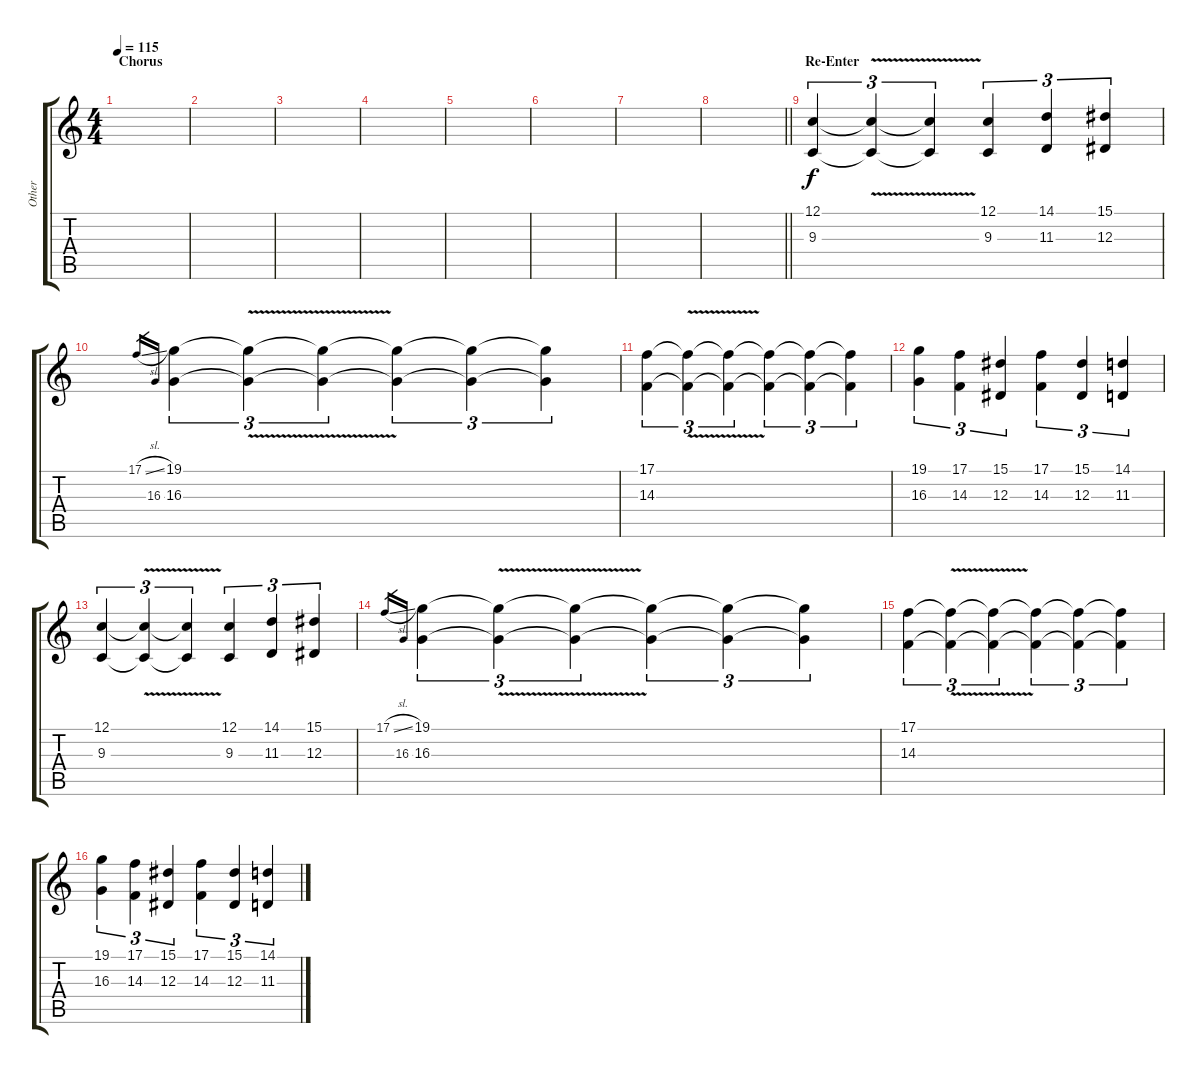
\track ("Other" "Other") {instrument synthvoice}
\staff {score tabs}
\tuning (C4 G3 Eb3 Bb2 F2 C2) {hide}
\ts (4 4)
\section ("" "Chorus")
\tempo 115
\clef g2
\ks c
|
|
|
|
|
|
|
\barLineRight lightlight
|
\section ("" "Re-Enter")
(12.1 9.3).4{tu (3 2) volume 9} (12.1{v t} 9.3{v t}).4{tu (3 2)} (12.1{t} 9.3{t}).4{tu (3 2)} (12.1 9.3).4{tu (3 2)} (14.1 11.3).4{tu (3 2)} (15.1 12.3).4{tu (3 2)} |
17.1{sl}.16{gr} 16.3.16{gr} (19.1 16.3).4{tu (3 2)} (19.1{v t} 16.3{v t}).4{tu (3 2)} (19.1{t} 16.3{t}).4{tu (3 2)} (19.1{t} 16.3{t}).4{tu (3 2)} (19.1{t} 16.3{t}).4{tu (3 2)} (19.1{t} 16.3{t}).4{tu (3 2)} |
(17.1 14.3).4{tu (3 2)} (17.1{v t} 14.3{v t}).4{tu (3 2)} (17.1{t} 14.3{t}).4{tu (3 2)} (17.1{t} 14.3{t}).4{tu (3 2)} (17.1{t} 14.3{t}).4{tu (3 2)} (17.1{t} 14.3{t}).4{tu (3 2)} |
(19.1 16.3).4{tu (3 2)} (17.1 14.3).4{tu (3 2)} (15.1 12.3).4{tu (3 2)} (17.1 14.3).4{tu (3 2)} (15.1 12.3).4{tu (3 2)} (14.1 11.3).4{tu (3 2)} |
(12.1 9.3).4{tu (3 2)} (12.1{v t} 9.3{v t}).4{tu (3 2)} (12.1{t} 9.3{t}).4{tu (3 2)} (12.1 9.3).4{tu (3 2)} (14.1 11.3).4{tu (3 2)} (15.1 12.3).4{tu (3 2)} |
17.1{sl}.16{gr} 16.3.16{gr} (19.1 16.3).4{tu (3 2)} (19.1{v t} 16.3{v t}).4{tu (3 2)} (19.1{t} 16.3{t}).4{tu (3 2)} (19.1{t} 16.3{t}).4{tu (3 2)} (19.1{t} 16.3{t}).4{tu (3 2)} (19.1{t} 16.3{t}).4{tu (3 2)} |
(17.1 14.3).4{tu (3 2)} (17.1{v t} 14.3{v t}).4{tu (3 2)} (17.1{t} 14.3{t}).4{tu (3 2)} (17.1{t} 14.3{t}).4{tu (3 2)} (17.1{t} 14.3{t}).4{tu (3 2)} (17.1{t} 14.3{t}).4{tu (3 2)} |
(19.1 16.3).4{tu (3 2)} (17.1 14.3).4{tu (3 2)} (15.1 12.3).4{tu (3 2)} (17.1 14.3).4{tu (3 2)} (15.1 12.3).4{tu (3 2)} (14.1 11.3).4{tu (3 2)}
